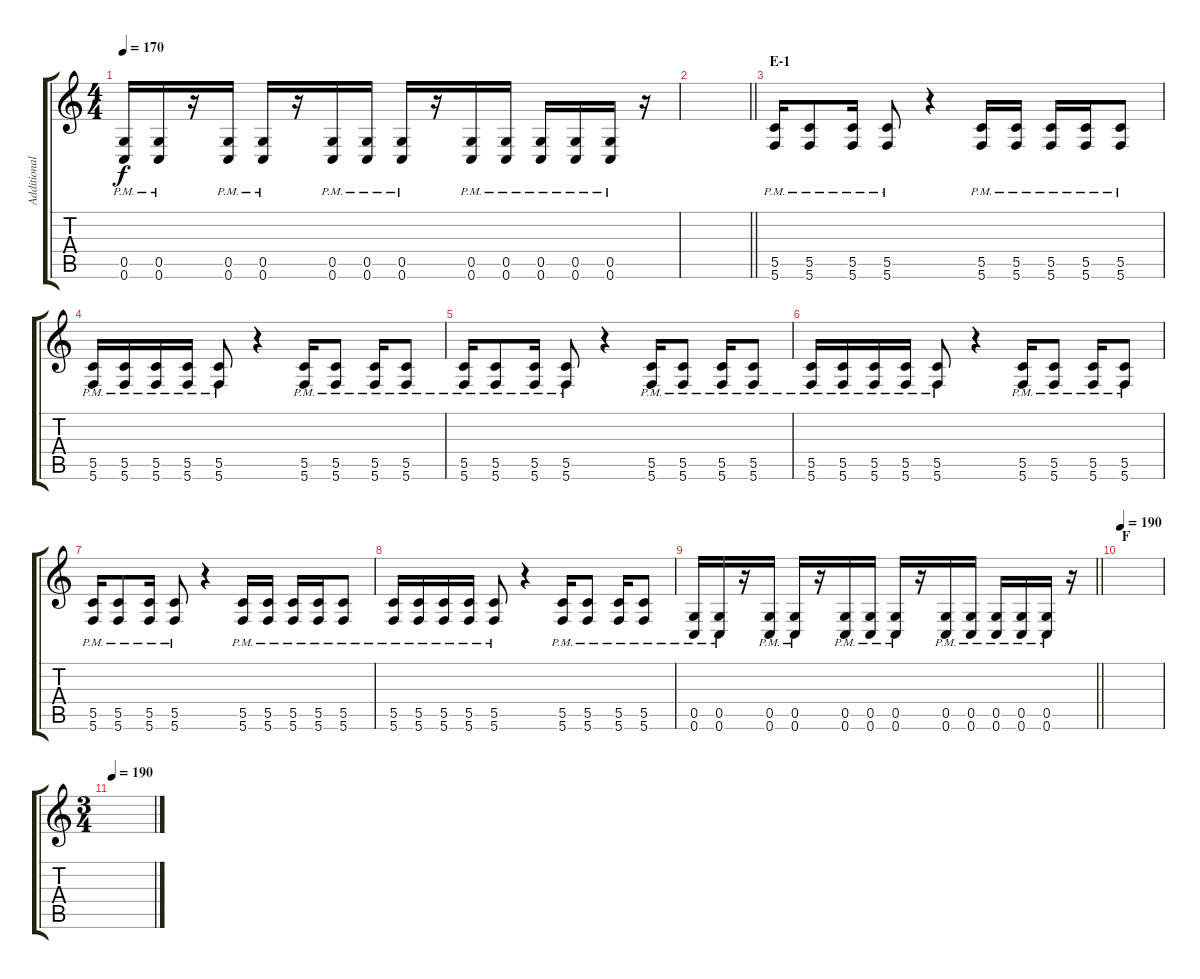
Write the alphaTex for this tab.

\track ("Additional Guitar" "Additional") {instrument distortionguitar}
\staff {score tabs}
\tuning (D4 A3 F3 C3 G2 C2) {hide}
\ts (4 4)
\tempo 170
\clef g2
\ks c
(0.5{pm} 0.6{pm}).16{dy f} (0.5{pm} 0.6{pm}).16 r.16 (0.5{pm} 0.6{pm}).16 (0.5{pm} 0.6{pm}).16 r.16 (0.5{pm} 0.6{pm}).16 (0.5{pm} 0.6{pm}).16 (0.5{pm} 0.6{pm}).16 r.16 (0.5{pm} 0.6{pm}).16 (0.5{pm} 0.6{pm}).16 (0.5{pm} 0.6{pm}).16 (0.5{pm} 0.6{pm}).16 (0.5{pm} 0.6{pm}).16 r.16 |
\barLineRight lightlight
|
\section ("" "E-1")
(5.5{pm} 5.6{pm}).16 (5.5{pm} 5.6{pm}).8 (5.5{pm} 5.6{pm}).16 (5.5{pm} 5.6{pm}).8 r.4 (5.5{pm} 5.6{pm}).16 (5.5{pm} 5.6{pm}).16 (5.5{pm} 5.6{pm}).16 (5.5{pm} 5.6{pm}).16 (5.5{pm} 5.6{pm}).8 |
(5.5{pm} 5.6{pm}).16 (5.5{pm} 5.6{pm}).16 (5.5{pm} 5.6{pm}).16 (5.5{pm} 5.6{pm}).16 (5.5{pm} 5.6{pm}).8 r.4 (5.5{pm} 5.6{pm}).16 (5.5{pm} 5.6{pm}).8 (5.5{pm} 5.6{pm}).16 (5.5{pm} 5.6{pm}).8 |
(5.5{pm} 5.6{pm}).16 (5.5{pm} 5.6{pm}).8 (5.5{pm} 5.6{pm}).16 (5.5{pm} 5.6{pm}).8 r.4 (5.5{pm} 5.6{pm}).16 (5.5{pm} 5.6{pm}).8 (5.5{pm} 5.6{pm}).16 (5.5{pm} 5.6{pm}).8 |
(5.5{pm} 5.6{pm}).16 (5.5{pm} 5.6{pm}).16 (5.5{pm} 5.6{pm}).16 (5.5{pm} 5.6{pm}).16 (5.5{pm} 5.6{pm}).8 r.4 (5.5{pm} 5.6{pm}).16 (5.5{pm} 5.6{pm}).8 (5.5{pm} 5.6{pm}).16 (5.5{pm} 5.6{pm}).8 |
(5.5{pm} 5.6{pm}).16 (5.5{pm} 5.6{pm}).8 (5.5{pm} 5.6{pm}).16 (5.5{pm} 5.6{pm}).8 r.4 (5.5{pm} 5.6{pm}).16 (5.5{pm} 5.6{pm}).16 (5.5{pm} 5.6{pm}).16 (5.5{pm} 5.6{pm}).16 (5.5{pm} 5.6{pm}).8 |
(5.5{pm} 5.6{pm}).16 (5.5{pm} 5.6{pm}).16 (5.5{pm} 5.6{pm}).16 (5.5{pm} 5.6{pm}).16 (5.5{pm} 5.6{pm}).8 r.4 (5.5{pm} 5.6{pm}).16 (5.5{pm} 5.6{pm}).8 (5.5{pm} 5.6{pm}).16 (5.5{pm} 5.6{pm}).8 |
\barLineRight lightlight
(0.5{pm} 0.6{pm}).16 (0.5{pm} 0.6{pm}).16 r.16 (0.5{pm} 0.6{pm}).16 (0.5{pm} 0.6{pm}).16 r.16 (0.5{pm} 0.6{pm}).16 (0.5{pm} 0.6{pm}).16 (0.5{pm} 0.6{pm}).16 r.16 (0.5{pm} 0.6{pm}).16 (0.5{pm} 0.6{pm}).16 (0.5{pm} 0.6{pm}).16 (0.5{pm} 0.6{pm}).16 (0.5{pm} 0.6{pm}).16 r.16 |
\section ("" "F")
\tempo 190
|
\ts (3 4)
\tempo 190
